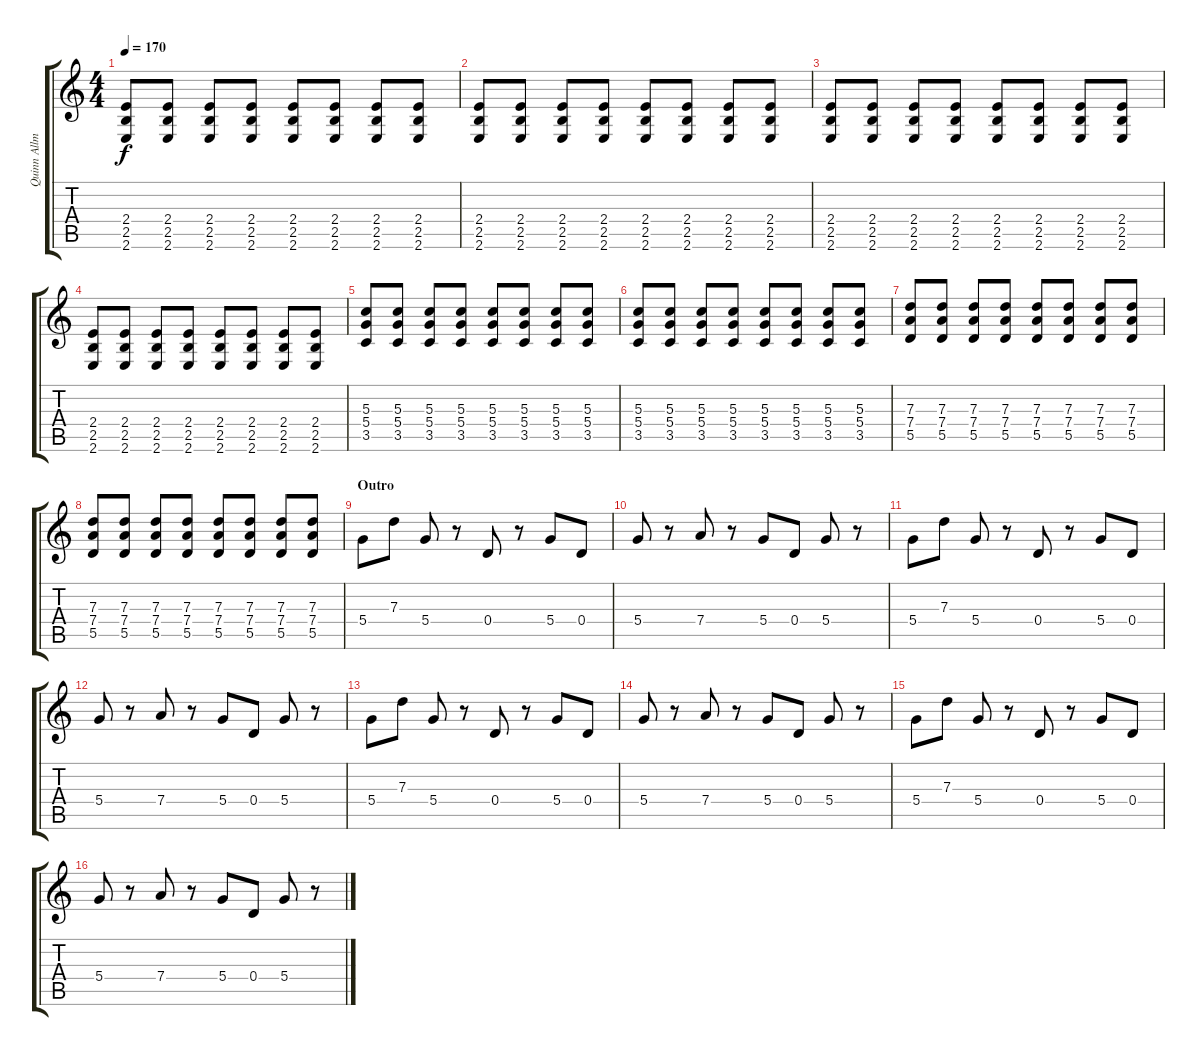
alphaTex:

\track ("Quinn Allman I" "Quinn Allm") {instrument distortionguitar}
\staff {score tabs}
\tuning (E4 B3 G3 D3 A2 D2) {hide}
\ts (4 4)
\tempo 170
\clef g2
\ks c
(2.4 2.5 2.6).8{dy f} (2.4 2.5 2.6).8 (2.4 2.5 2.6).8 (2.4 2.5 2.6).8 (2.4 2.5 2.6).8 (2.4 2.5 2.6).8 (2.4 2.5 2.6).8 (2.4 2.5 2.6).8 |
(2.4 2.5 2.6).8 (2.4 2.5 2.6).8 (2.4 2.5 2.6).8 (2.4 2.5 2.6).8 (2.4 2.5 2.6).8 (2.4 2.5 2.6).8 (2.4 2.5 2.6).8 (2.4 2.5 2.6).8 |
(2.4 2.5 2.6).8 (2.4 2.5 2.6).8 (2.4 2.5 2.6).8 (2.4 2.5 2.6).8 (2.4 2.5 2.6).8 (2.4 2.5 2.6).8 (2.4 2.5 2.6).8 (2.4 2.5 2.6).8 |
(2.4 2.5 2.6).8 (2.4 2.5 2.6).8 (2.4 2.5 2.6).8 (2.4 2.5 2.6).8 (2.4 2.5 2.6).8 (2.4 2.5 2.6).8 (2.4 2.5 2.6).8 (2.4 2.5 2.6).8 |
(5.3 5.4 3.5).8 (5.3 5.4 3.5).8 (5.3 5.4 3.5).8 (5.3 5.4 3.5).8 (5.3 5.4 3.5).8 (5.3 5.4 3.5).8 (5.3 5.4 3.5).8 (5.3 5.4 3.5).8 |
(5.3 5.4 3.5).8 (5.3 5.4 3.5).8 (5.3 5.4 3.5).8 (5.3 5.4 3.5).8 (5.3 5.4 3.5).8 (5.3 5.4 3.5).8 (5.3 5.4 3.5).8 (5.3 5.4 3.5).8 |
(7.3 7.4 5.5).8 (7.3 7.4 5.5).8 (7.3 7.4 5.5).8 (7.3 7.4 5.5).8 (7.3 7.4 5.5).8 (7.3 7.4 5.5).8 (7.3 7.4 5.5).8 (7.3 7.4 5.5).8 |
(7.3 7.4 5.5).8 (7.3 7.4 5.5).8 (7.3 7.4 5.5).8 (7.3 7.4 5.5).8 (7.3 7.4 5.5).8 (7.3 7.4 5.5).8 (7.3 7.4 5.5).8 (7.3 7.4 5.5).8 |
\section ("" "Outro")
5.4.8 7.3.8 5.4.8 r.8 0.4.8 r.8 5.4.8 0.4.8 |
5.4.8 r.8 7.4.8 r.8 5.4.8 0.4.8 5.4.8 r.8 |
5.4.8 7.3.8 5.4.8 r.8 0.4.8 r.8 5.4.8 0.4.8 |
5.4.8 r.8 7.4.8 r.8 5.4.8 0.4.8 5.4.8 r.8 |
5.4.8 7.3.8 5.4.8 r.8 0.4.8 r.8 5.4.8 0.4.8 |
5.4.8 r.8 7.4.8 r.8 5.4.8 0.4.8 5.4.8 r.8 |
5.4.8 7.3.8 5.4.8 r.8 0.4.8 r.8 5.4.8 0.4.8 |
5.4.8 r.8 7.4.8 r.8 5.4.8 0.4.8 5.4.8 r.8
